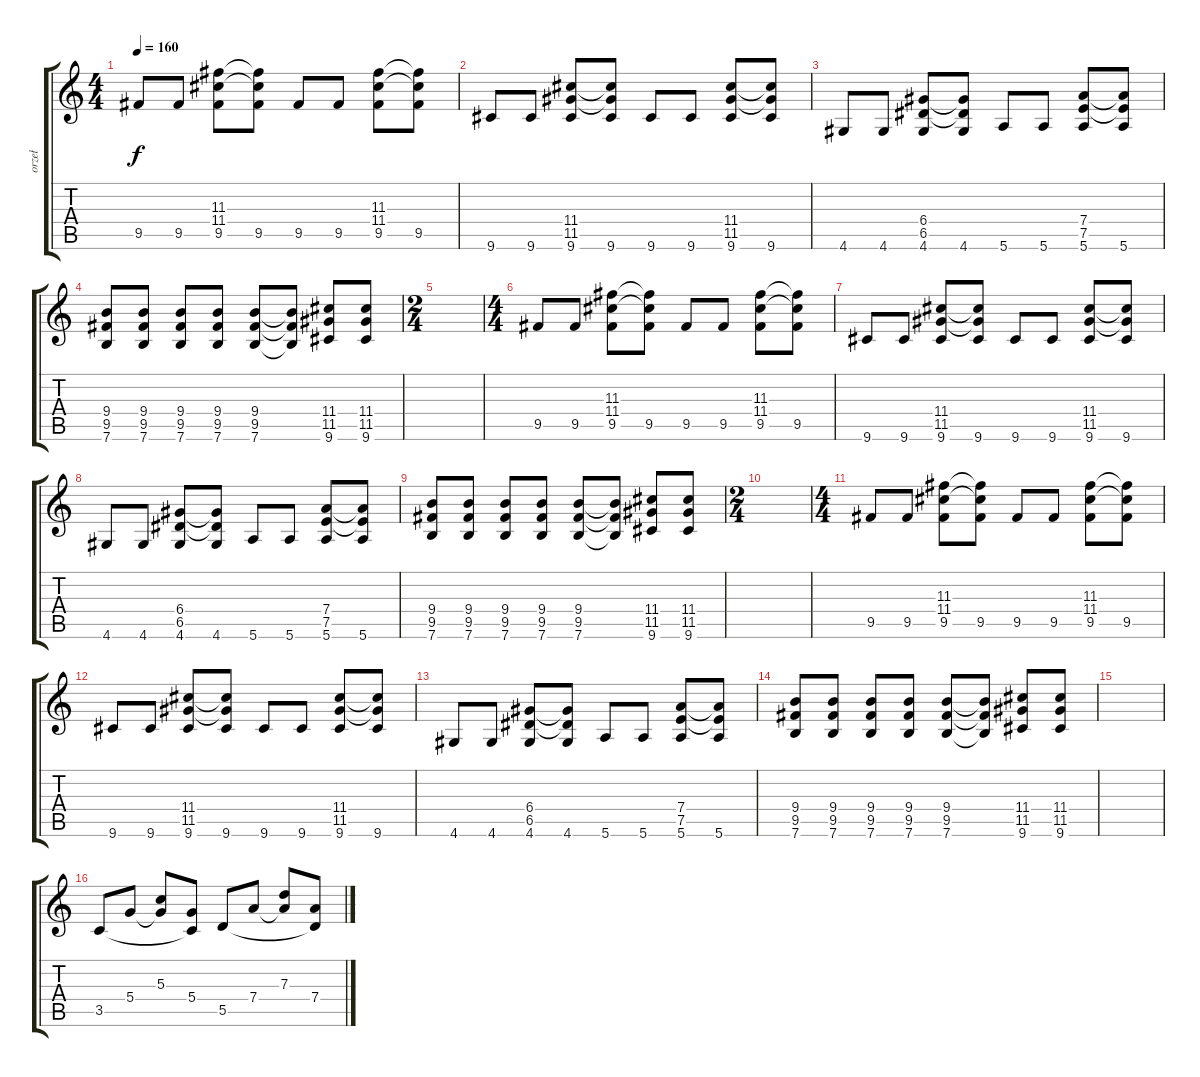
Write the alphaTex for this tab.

\track ("orzeł" "orzeł") {instrument overdrivenguitar}
\staff {score tabs}
\tuning (E4 B3 G3 D3 A2 E2) {hide}
\ts (4 4)
\tempo 160
\clef g2
\ks c
9.5.8{dy f} 9.5.8 (11.3 11.4 9.5).8 (11.3{t} 11.4{t} 9.5).8 9.5.8 9.5.8 (11.3 11.4 9.5).8 (11.3{t} 11.4{t} 9.5).8 |
9.6.8 9.6.8 (11.4 11.5 9.6).8 (11.4{t} 11.5{t} 9.6).8 9.6.8 9.6.8 (11.4 11.5 9.6).8 (11.4{t} 11.5{t} 9.6).8 |
4.6.8 4.6.8 (6.4 6.5 4.6).8 (6.4{t} 6.5{t} 4.6).8 5.6.8 5.6.8 (7.4 7.5 5.6).8 (7.4{t} 7.5{t} 5.6).8 |
(9.4 9.5 7.6).8 (9.4 9.5 7.6).8 (9.4 9.5 7.6).8 (9.4 9.5 7.6).8 (9.4 9.5 7.6).8 (9.4{t} 9.5{t} 7.6{t}).8 (11.4 11.5 9.6).8 (11.4 11.5 9.6).8 |
\ts (2 4)
|
\ts (4 4)
9.5.8 9.5.8 (11.3 11.4 9.5).8 (11.3{t} 11.4{t} 9.5).8 9.5.8 9.5.8 (11.3 11.4 9.5).8 (11.3{t} 11.4{t} 9.5).8 |
9.6.8 9.6.8 (11.4 11.5 9.6).8 (11.4{t} 11.5{t} 9.6).8 9.6.8 9.6.8 (11.4 11.5 9.6).8 (11.4{t} 11.5{t} 9.6).8 |
4.6.8 4.6.8 (6.4 6.5 4.6).8 (6.4{t} 6.5{t} 4.6).8 5.6.8 5.6.8 (7.4 7.5 5.6).8 (7.4{t} 7.5{t} 5.6).8 |
(9.4 9.5 7.6).8 (9.4 9.5 7.6).8 (9.4 9.5 7.6).8 (9.4 9.5 7.6).8 (9.4 9.5 7.6).8 (9.4{t} 9.5{t} 7.6{t}).8 (11.4 11.5 9.6).8 (11.4 11.5 9.6).8 |
\ts (2 4)
|
\ts (4 4)
9.5.8 9.5.8 (11.3 11.4 9.5).8 (11.3{t} 11.4{t} 9.5).8 9.5.8 9.5.8 (11.3 11.4 9.5).8 (11.3{t} 11.4{t} 9.5).8 |
9.6.8 9.6.8 (11.4 11.5 9.6).8 (11.4{t} 11.5{t} 9.6).8 9.6.8 9.6.8 (11.4 11.5 9.6).8 (11.4{t} 11.5{t} 9.6).8 |
4.6.8 4.6.8 (6.4 6.5 4.6).8 (6.4{t} 6.5{t} 4.6).8 5.6.8 5.6.8 (7.4 7.5 5.6).8 (7.4{t} 7.5{t} 5.6).8 |
(9.4 9.5 7.6).8 (9.4 9.5 7.6).8 (9.4 9.5 7.6).8 (9.4 9.5 7.6).8 (9.4 9.5 7.6).8 (9.4{t} 9.5{t} 7.6{t}).8 (11.4 11.5 9.6).8 (11.4 11.5 9.6).8 |
|
3.5.8 5.4.8 (5.3 5.4{t}).8 (5.4 3.5{t}).8 5.5.8 7.4.8 (7.3 7.4{t}).8 (7.4 5.5{t}).8
